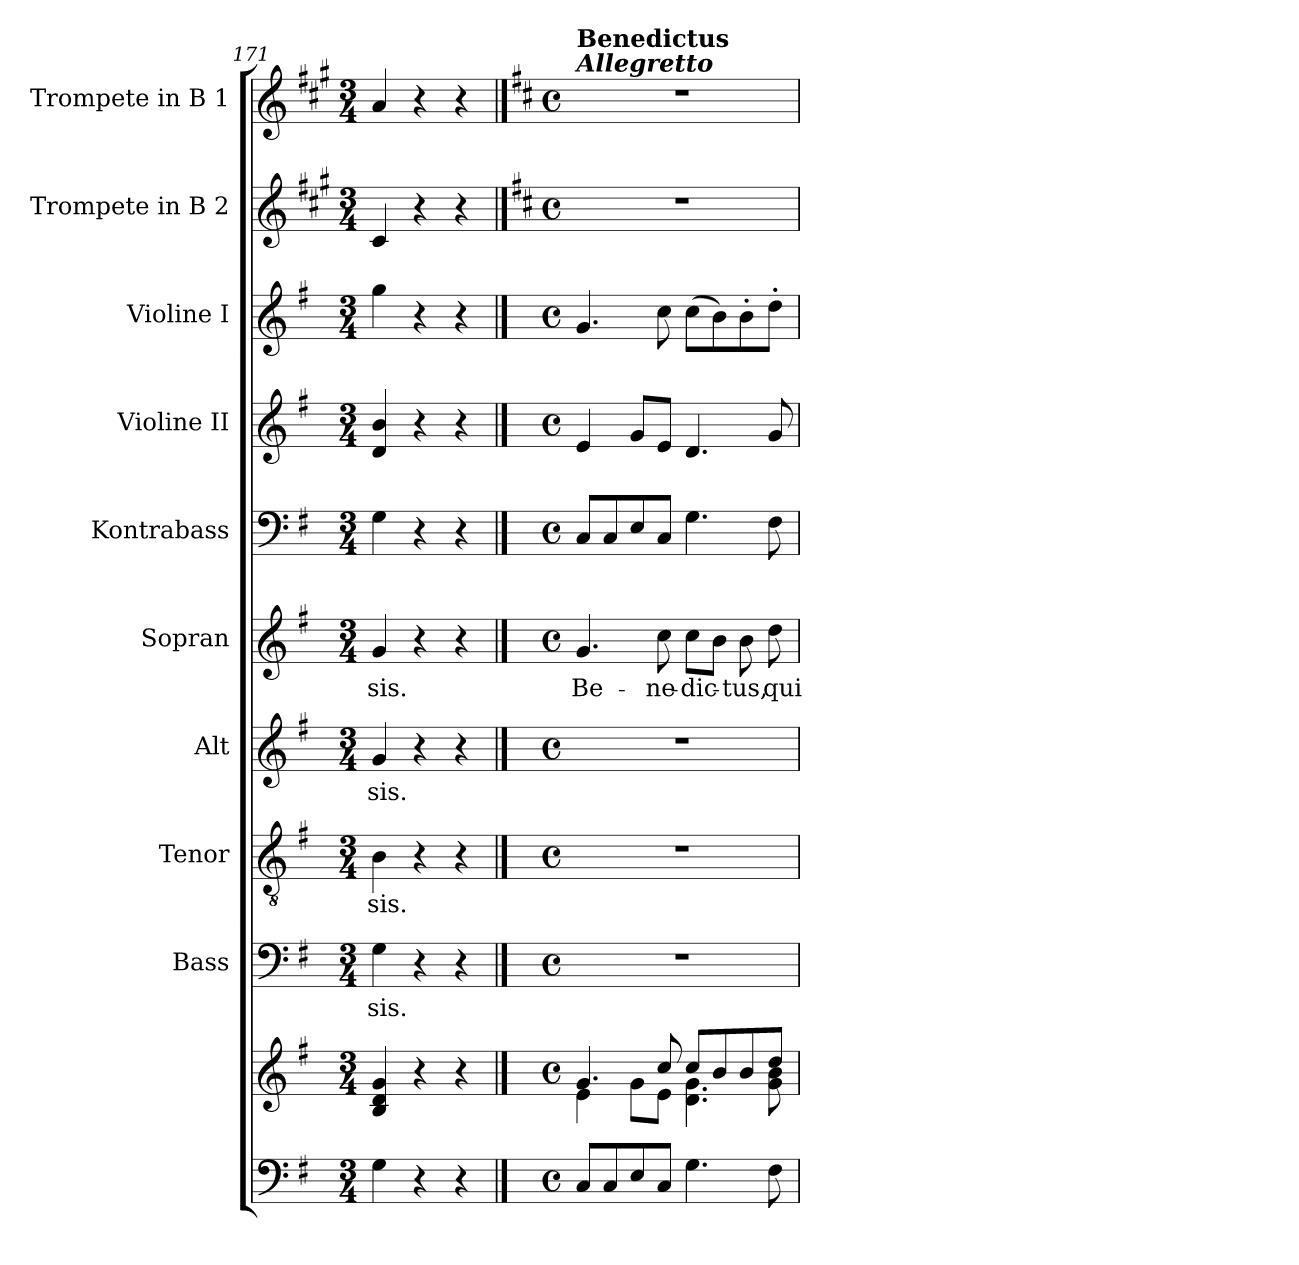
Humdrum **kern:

**kern	**kern	**kern	**text	**kern	**text	**kern	**text	**kern	**text	**kern	**kern	**kern	**kern	**kern
*part10	*part10	*part9	*part9	*part8	*part8	*part7	*part7	*part6	*part6	*part5	*part4	*part3	*part2	*part1
*staff11	*staff10	*staff9	*staff9	*staff8	*staff8	*staff7	*staff7	*staff6	*staff6	*staff5	*staff4	*staff3	*staff2	*staff1
*	*	*I"Bass	*	*I"Tenor	*	*I"Alt	*	*I"Sopran	*	*I"Kontrabass	*I"Violine II	*I"Violine I	*I"Trompete in B 2	*I"Trompete in B 1
*	*	*I'B.	*	*I'T.	*	*I'A.	*	*I'S.	*	*I'Kb.	*I'Vl. II	*I'Vl. I	*I'Tr. 2	*I'Tr. 1
*clefF4	*clefG2	*clefF4	*	*clefGv2	*	*clefG2	*	*clefG2	*	*clefF4	*clefG2	*clefG2	*clefG2	*clefG2
*	*	*	*	*	*	*	*	*	*	*ITrd7c12	*	*	*ITrd4c7	*ITrd4c7
*k[f#]	*k[f#]	*k[f#]	*	*k[f#]	*	*k[f#]	*	*k[f#]	*	*k[f#]	*k[f#]	*k[f#]	*k[f#c#]	*k[f#c#]
*G:	*G:	*G:	*	*G:	*	*G:	*	*G:	*	*G:	*G:	*G:	*D:	*D:
*M3/4	*M3/4	*M3/4	*	*M3/4	*	*M3/4	*	*M3/4	*	*M3/4	*M3/4	*M3/4	*M3/4	*M3/4
=171	=171	=171	=171	=171	=171	=171	=171	=171	=171	=171	=171	=171	=171	=171
!	!	!	!LO:LY:b	!	!LO:LY:b	!	!LO:LY:b	!	!LO:LY:b	!	!	!	!	!
4G\	4B/ 4d/ 4g/	4G\	-sis.	4B\	-sis.	4g/	-sis.	4g/	-sis.	4GG\	4d/ 4b/	4gg\	4F#/	4d/
4r	4r	4r	.	4r	.	4r	.	4r	.	4r	4r	4r	4r	4r
4r	4r	4r	.	4r	.	4r	.	4r	.	4r	4r	4r	4r	4r
!!LO:PB:g=z
==172	==172	==172	==172	==172	==172	==172	==172	==172	==172	==172	==172	==172	==172	==172
*k[]	*k[]	*k[]	*	*k[]	*	*k[]	*	*k[]	*	*k[]	*k[]	*k[]	*k[f#]	*k[f#]
*C:	*C:	*C:	*	*C:	*	*C:	*	*C:	*	*C:	*C:	*C:	*G:	*G:
*M4/4	*M4/4	*M4/4	*	*M4/4	*	*M4/4	*	*M4/4	*	*M4/4	*M4/4	*M4/4	*M4/4	*M4/4
*met(c)	*met(c)	*met(c)	*	*met(c)	*	*met(c)	*	*met(c)	*	*met(c)	*met(c)	*met(c)	*met(c)	*met(c)
*	*^	*	*	*	*	*	*	*	*	*	*	*	*	*
!	!	!	!	!	!	!	!	!	!	!	!	!	!	!	!LO:TX:a:Bi:t=Allegretto
!	!	!	!	!	!	!	!	!	!	!	!	!	!	!	!LO:TX:a:B:t=Benedictus
!	!	!	!	!	!	!	!	!	!	!LO:LY:b	!	!	!	!	!
8C/L	4.g/	4e\	1r	.	1r	.	1r	.	4.g/	Be-	8CC/L	4e/	4.g/	1r	1r
8C/	.	.	.	.	.	.	.	.	.	.	8CC/	.	.	.	.
8E/	.	8g\L	.	.	.	.	.	.	.	.	8EE/	8g/L	.	.	.
!	!	!	!	!	!	!	!	!	!	!LO:LY:b	!	!	!	!	!
8C/J	8cc/	8e\J	.	.	.	.	.	.	8cc\	-ne-	8CC/J	8e/J	8cc\	.	.
!	!	!	!	!	!	!	!	!	!	!LO:LY:b	!	!	!	!	!
4.G\	8cc/L	4.d\ 4.g\	.	.	.	.	.	.	8cc\L	-dic-	4.GG\	4.d/	(>8cc\L	.	.
.	8b/	.	.	.	.	.	.	.	8b\J	.	.	.	8b\)	.	.
!	!	!	!	!	!	!	!	!	!	!LO:LY:b	!	!	!	!	!
.	8b/	.	.	.	.	.	.	.	8b\	-tus,	.	.	8b'>\	.	.
!	!	!	!	!	!	!	!	!	!	!LO:LY:b	!	!	!	!	!
8F\	8dd/J	8g\ 8b\	.	.	.	.	.	.	8dd\	qui	8FF\	8g/	8dd'>\J	.	.
*	*v	*v	*	*	*	*	*	*	*	*	*	*	*	*	*
=	=	=	=	=	=	=	=	=	=	=	=	=	=	=
*-	*-	*-	*-	*-	*-	*-	*-	*-	*-	*-	*-	*-	*-	*-
